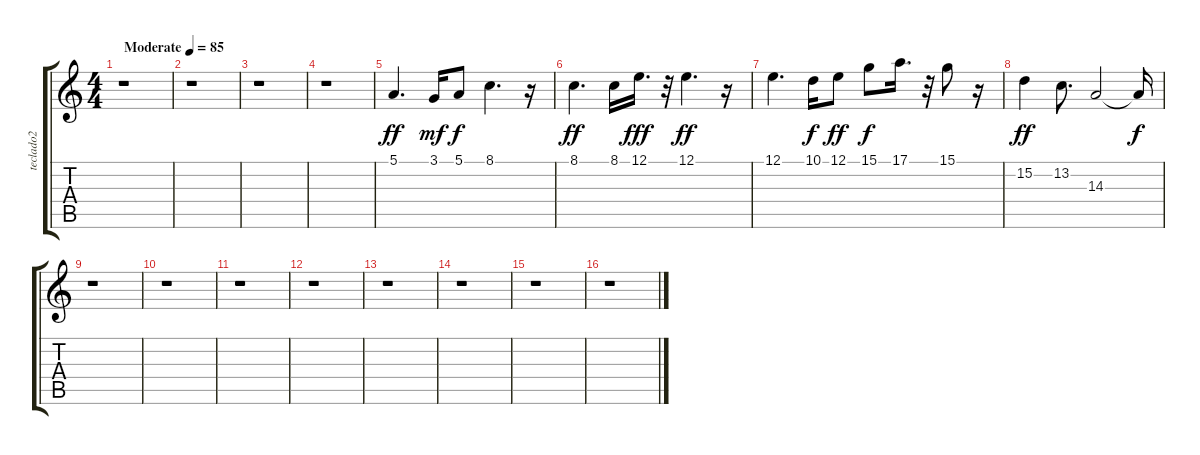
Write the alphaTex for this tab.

\track ("teclado2" "teclado2") {instrument vibraphone}
\staff {score tabs}
\tuning (E4 B3 G3 D3 A2 E2) {hide}
\ts (4 4)
\tempo (85 "Moderate")
\clef g2
\ks c
r.1{dy ff instrument vibraphone} |
r.1 |
r.1 |
r.1 |
5.1.4{d} 3.1.16{dy mf} 5.1.8{dy f} 8.1.4{d} r.16 |
8.1.4{d dy ff} 8.1.16 12.1.16{d dy fff} r.32 12.1.4{d dy ff} r.16 |
12.1.4{d} 10.1.16{dy f} 12.1.8{dy ff} 15.1.8{dy f} 17.1.16{d} r.32 15.1.8 r.16 |
15.2.4{dy ff} 13.2.8{d} 14.3.2 14.3{t}.16{dy f} |
r.1 |
r.1 |
r.1 |
r.1 |
r.1 |
r.1 |
r.1 |
r.1
